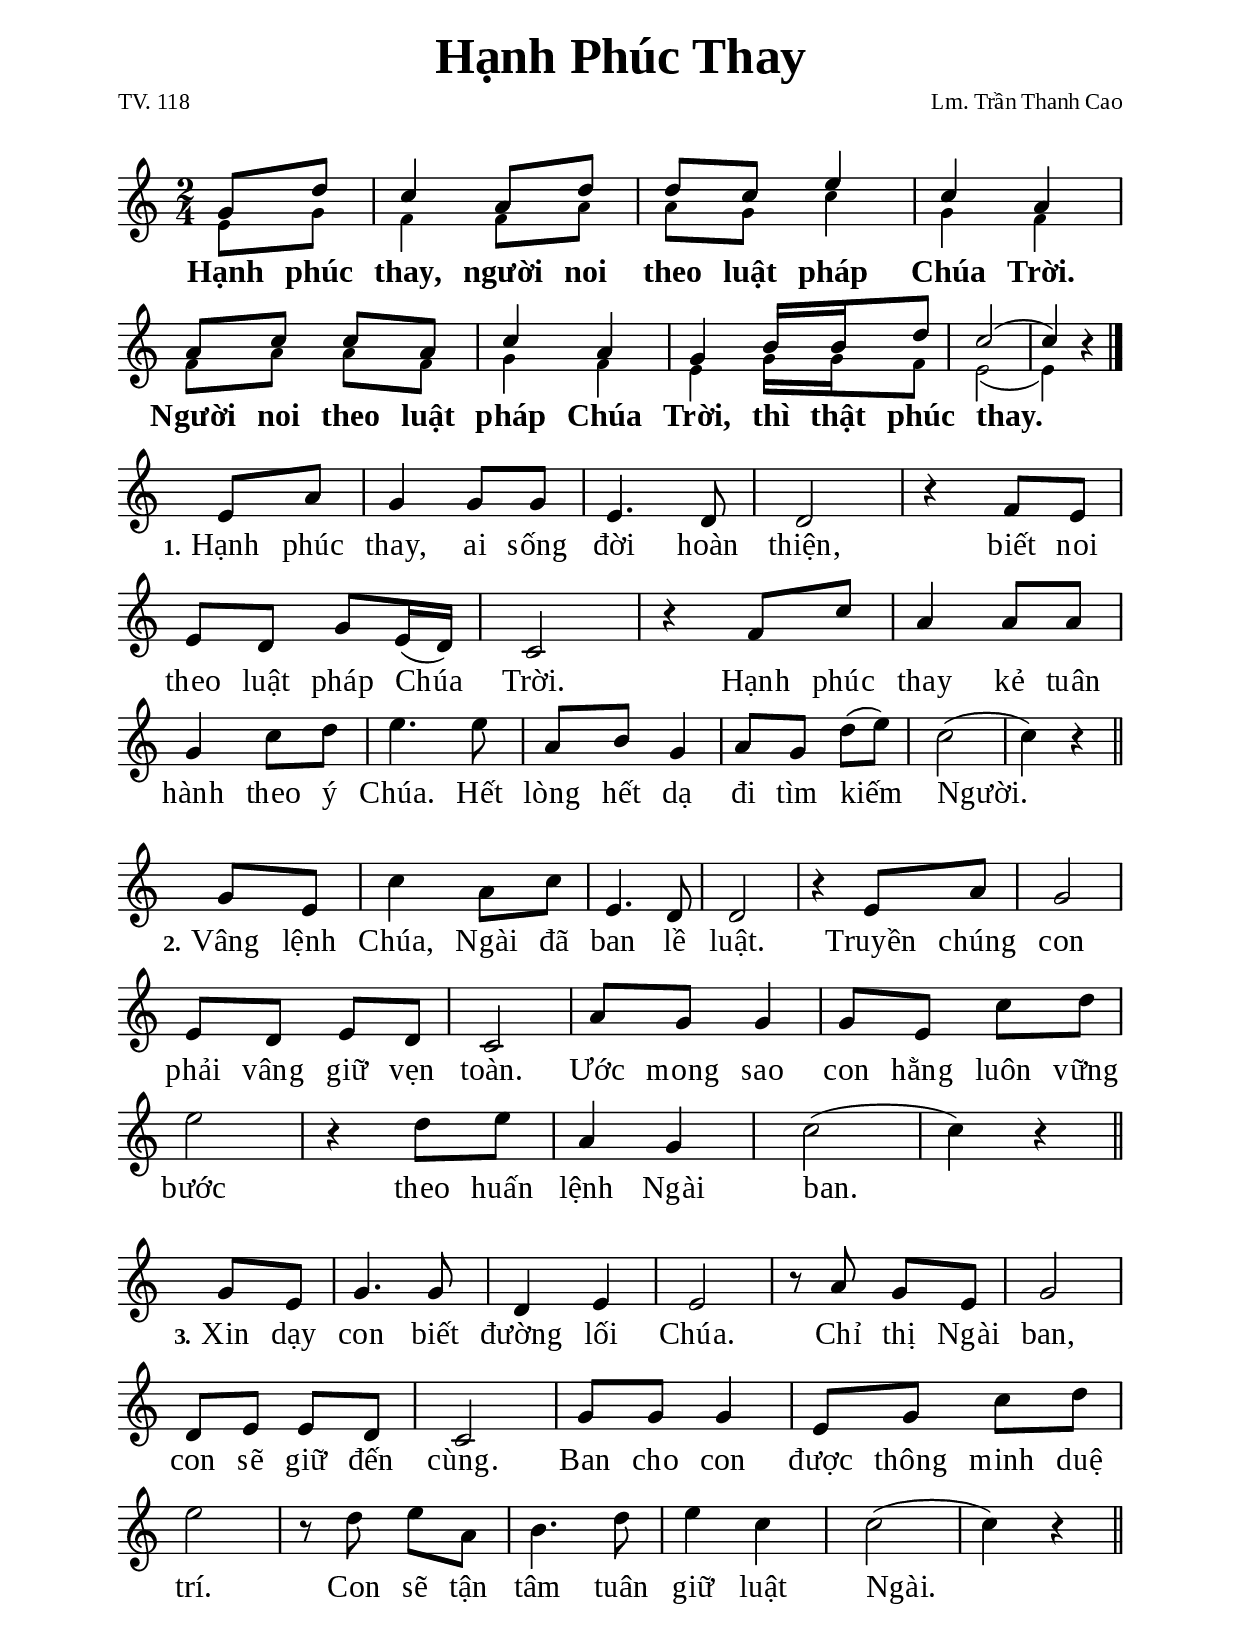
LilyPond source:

% Cài đặt chung
\version "2.20.0"
\include "english.ly"

\header {
  title = \markup { \fontsize #3 "Hạnh Phúc Thay" }
  poet = "TV. 118"
  composer = "Lm. Trần Thanh Cao"
  arranger = " "
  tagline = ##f
}

\paper {
  #(set-paper-size "a4")
  top-margin = 10\mm
  bottom-margin = 10\mm
  left-margin = 20\mm
  right-margin = 20\mm
  indent = #0
  #(define fonts
    (make-pango-font-tree
      "Liberation Serif"
      "Liberation Serif"
      "Liberation Serif"
      (/ 20 20)))
  page-count = #1
}

% Nhạc điệp khúc
nhacDiepKhucSop = \relative c'' {
  \partial 4 g8 d' |
  c4 a8 d |
  d c e4 |
  c a |
  a8 c c a |
  c4 a |
  g b16 b d8 |
  c2 ( |
  c4) r \bar "|."
}

nhacDiepKhucBas = \relative c' {
  \partial 4 e8 g |
  f4 f8 a |
  a g c4 |
  g f |
  f8 a a f |
  g4 f |
  e g16 g f8 |
  e2 ( |
  e4) r
}

% Nhạc phiên khúc
nhacPhienKhucMot = \relative c' {
  \partial 4 e8 a |
  g4 g8 g |
  e4. d8 |
  d2 |
  r4 f8 e |
  e d g e16 (d) |
  c2 |
  r4 f8 c' |
  a4 a8 a |
  g4 c8 d |
  e4. e8 |
  a, b g4 |
  a8 g d' (e) |
  c2 ( |
  c4) r \bar "||"
}

nhacPhienKhucHai = \relative c'' {
  \partial 4 g8 e |
  c'4 a8 c |
  e,4.  d8 |
  d2 | r4 e8 a |
  g2 |
  e8 d e d |
  c2 |
  a'8 g g4 |
  g8 e c' d |
  e2 |
  r4 d8 e |
  a,4 g |
  c2 ( |
  c4) r \bar "||"
}

nhacPhienKhucBa = \relative c'' {
  \partial 4 g8 e |
  g4. g8 |
  d4 e |
  e2 |
  r8 a g e |
  g2 |
  d8 e e d |
  c2 |
  g'8 g g4 |
  e8 g c d |
  e2 |
  r8 d e a, |
  b4. d8 |
  e4 c |
  c2 ( |
  c4) r \bar "||"
}

% Lời điệp khúc
loiDiepKhuc = \lyricmode {
  Hạnh phúc thay, người noi theo luật pháp Chúa Trời.
  Người noi theo luật pháp Chúa Trời, thì thật phúc thay.
}

% Lời phiên khúc
loiPhienKhucMot = \lyricmode {
  \set stanza = #"1."
  Hạnh phúc thay, ai sống đời hoàn thiện,
  biết noi theo luật pháp Chúa Trời.
  Hạnh phúc thay kẻ tuân hành theo ý Chúa.
  Hết lòng hết dạ đi tìm kiếm Người.
}

loiPhienKhucHai = \lyricmode {
  \set stanza = #"2."
  Vâng lệnh Chúa, Ngài đã ban lề luật.
  Truyền chúng con phải vâng giữ vẹn toàn.
  Ước mong sao con hằng luôn vững bước
  theo huấn lệnh Ngài ban.
}

loiPhienKhucBa = \lyricmode {
  \set stanza = #"3."
  Xin dạy con biết đường lối Chúa.
  Chỉ thị Ngài ban, con sẽ giữ đến cùng.
  Ban cho con được thông minh duệ trí.
  Con sẽ tận tâm tuân giữ luật Ngài.
}


% Dàn trang
\score {
  \new ChoirStaff <<
    \new Staff = diepKhuc \with {
        \consists "Merge_rests_engraver"
        \magnifyStaff #(magstep +1)
      }
      <<
      \new Voice = beSop {
        \voiceOne \key c \major \time 2/4 \nhacDiepKhucSop
      }
      \new Voice = beBas {
        \override NoteHead.font-size = #-2
        \voiceTwo \key c \major \time 2/4 \nhacDiepKhucBas
      }
    >>
    \new Lyrics \lyricsto beSop \loiDiepKhuc
  >>
  \layout {
    \override Lyrics.LyricText.font-series = #'bold
    \override Lyrics.LyricText.font-size = #+3
    \override Lyrics.LyricSpace.minimum-distance = #2.0
    \override Score.BarNumber.break-visibility = ##(#f #f #f)
    \override Score.SpacingSpanner.uniform-stretching = ##t
  }
}

\score {
  \new ChoirStaff <<
    \new Staff = phienKhuc \with {
        \magnifyStaff #(magstep +1)
      }
      <<
      \new Voice = beSop {
        \key c \major \time 2/4 \nhacPhienKhucMot
      }
    >>
    \new Lyrics \lyricsto beSop \loiPhienKhucMot
  >>
  \layout {
    \override Staff.TimeSignature.transparent = ##t
    \override Lyrics.LyricText.font-size = #+3
    \override Lyrics.LyricSpace.minimum-distance = #2.0
    \override Score.BarNumber.break-visibility = ##(#f #f #f)
    \override Score.SpacingSpanner.uniform-stretching = ##t
  }
}

\score {
  \new ChoirStaff <<
    \new Staff = phienKhuc \with {
        \magnifyStaff #(magstep +1)
      }
      <<
      \new Voice = beSop {
        \key c \major \time 2/4 \nhacPhienKhucHai
      }
    >>
    \new Lyrics \lyricsto beSop \loiPhienKhucHai
  >>
  \layout {
    \override Staff.TimeSignature.transparent = ##t
    \override Lyrics.LyricText.font-size = #+3
    \override Lyrics.LyricSpace.minimum-distance = #2.0
    \override Score.BarNumber.break-visibility = ##(#f #f #f)
    \override Score.SpacingSpanner.uniform-stretching = ##t
  }
}

\score {
  \new ChoirStaff <<
    \new Staff = phienKhuc \with {
        \magnifyStaff #(magstep +1)
      }
      <<
      \new Voice = beSop {
        \key c \major \time 2/4 \nhacPhienKhucBa
      }
    >>
    \new Lyrics \lyricsto beSop \loiPhienKhucBa
  >>
  \layout {
    \override Staff.TimeSignature.transparent = ##t
    \override Lyrics.LyricText.font-size = #+3
    \override Lyrics.LyricSpace.minimum-distance = #2.0
    \override Score.BarNumber.break-visibility = ##(#f #f #f)
    \override Score.SpacingSpanner.uniform-stretching = ##t
  }
}
